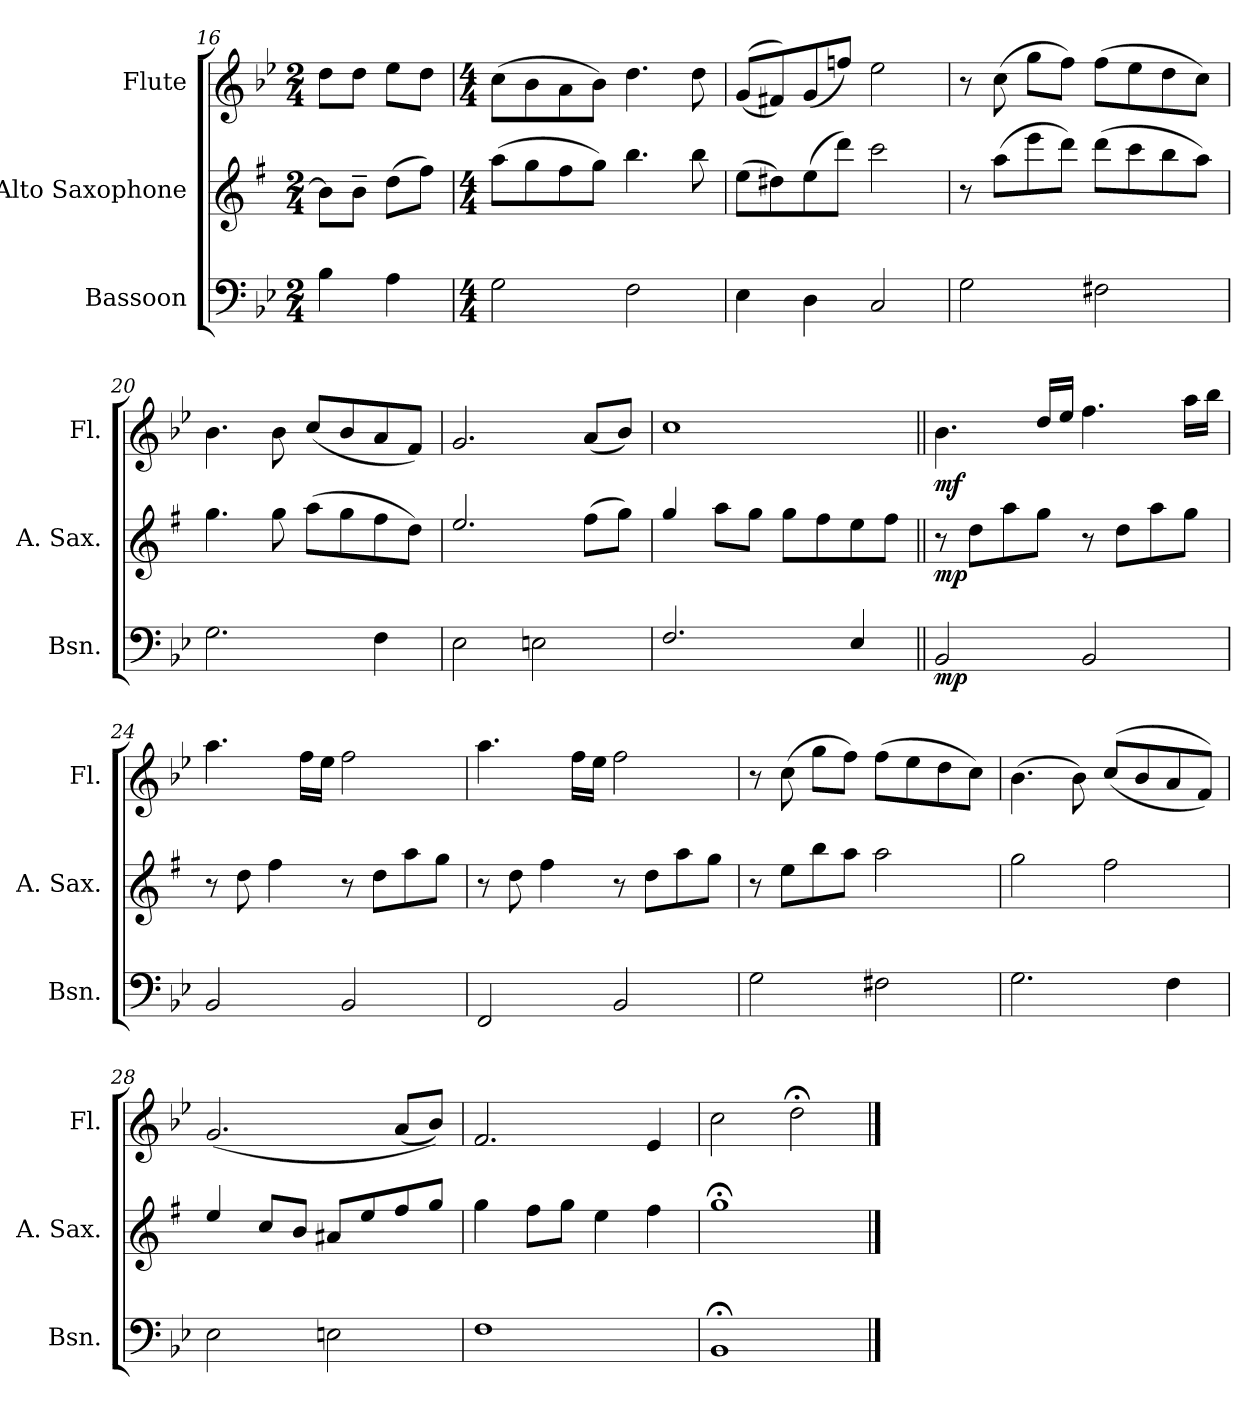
**kern	**dynam	**kern	**dynam	**kern	**dynam
*part3	*part3	*part2	*part2	*part1	*part1
*staff3	*staff3	*staff2	*staff2	*staff1	*staff1
*I"Bassoon	*	*I"Alto Saxophone	*	*I"Flute	*
*I'Bsn.	*	*I'A. Sax.	*	*I'Fl.	*
!!LO:PB:g=z
*clefF4	*	*clefG2	*	*clefG2	*
*	*	*ITrd5c9	*	*	*
*k[b-e-]	*	*k[b-e-]	*	*k[b-e-]	*
*M2/4	*	*M2/4	*	*M2/4	*
=16	=16	=16	=16	=16	=16
4B-\	.	8d\L]	.	8dd\L	.
.	.	8d~\J	.	8dd\J	.
4A\	.	(>8f\L	.	8ee-\L	.
.	.	8a\J)	.	8dd\J	.
=17	=17	=17	=17	=17	=17
*M4/4	*	*M4/4	*	*M4/4	*
2G\	.	(>8cc\L	.	(>8cc\L	.
.	.	8b-\	.	8b-\	.
.	.	8a\	.	8a\	.
.	.	8b-\J)	.	8b-\J)	.
2F\	.	4.dd\	.	4.dd\	.
.	.	8dd\	.	8dd\	.
=18	=18	=18	=18	=18	=18
4E-\	.	(>8g\L	.	(<(<8g/L	.
.	.	8f#X\)	.	8f#X/))	.
4D\	.	(>8g\	.	(<8g/	.
.	.	8ff\J)	.	8ffn/J)	.
2C/	.	2ee-\	.	2ee-\	.
=19	=19	=19	=19	=19	=19
2G\	.	8r	.	8r	.
.	.	(>8cc\L	.	(>8cc\	.
.	.	8gg\	.	8gg\L	.
.	.	8ff\J)	.	8ff\J)	.
2F#X\	.	(>8ff\L	.	(>8ff\L	.
.	.	8ee-\	.	8ee-\	.
.	.	8dd\	.	8dd\	.
.	.	8cc\J)	.	8cc\J)	.
=20	=20	=20	=20	=20	=20
2.G\	.	4.b-\	.	4.b-\	.
.	.	8b-\	.	8b-\	.
.	.	(>8cc\L	.	(<8cc/L	.
.	.	8b-\	.	8b-/	.
4F\	.	8a\	.	8a/	.
.	.	8f\J)	.	8f/J)	.
=21	=21	=21	=21	=21	=21
2E-\	.	2.g/	.	2.g/	.
2En\	.	.	.	.	.
.	.	(>8a\L	.	(<8a/L	.
.	.	8b-\J)	.	8b-/J)	.
!!LO:LB:g=z
=22	=22	=22	=22	=22	=22
2.F/	.	4b-/	.	1cc	.
.	.	8cc\L	.	.	.
.	.	8b-\J	.	.	.
.	.	8b-\L	.	.	.
.	.	8a\	.	.	.
4E-/	.	8g\	.	.	.
.	.	8a\J	.	.	.
=23||	=23||	=23||	=23||	=23||	=23||
!	!LO:DY:b	!	!LO:DY:b	!	!LO:DY:b
2BB-/	mp	8r	mp	4.b-\	mf
.	.	8f\L	.	.	.
.	.	8cc\	.	.	.
.	.	8b-\J	.	16dd/LL	.
.	.	.	.	16ee-/JJ	.
2BB-/	.	8r	.	4.ff\	.
.	.	8f\L	.	.	.
.	.	8cc\	.	.	.
.	.	8b-\J	.	16aa\LL	.
.	.	.	.	16bb-\JJ	.
=24	=24	=24	=24	=24	=24
2BB-/	.	8r	.	4.aa\	.
.	.	8f\	.	.	.
.	.	4a\	.	.	.
.	.	.	.	16ff\LL	.
.	.	.	.	16ee-\JJ	.
2BB-/	.	8r	.	2ff\	.
.	.	8f\L	.	.	.
.	.	8cc\	.	.	.
.	.	8b-\J	.	.	.
=25	=25	=25	=25	=25	=25
2FF/	.	8r	.	4.aa\	.
.	.	8f\	.	.	.
.	.	4a\	.	.	.
.	.	.	.	16ff\LL	.
.	.	.	.	16ee-\JJ	.
2BB-/	.	8r	.	2ff\	.
.	.	8f\L	.	.	.
.	.	8cc\	.	.	.
.	.	8b-\J	.	.	.
=26	=26	=26	=26	=26	=26
2G\	.	8r	.	8r	.
.	.	8g\L	.	(>8cc\	.
.	.	8dd\	.	8gg\L	.
.	.	8cc\J	.	8ff\J)	.
2F#X\	.	2cc\	.	(>8ff\L	.
.	.	.	.	8ee-\	.
.	.	.	.	8dd\	.
.	.	.	.	8cc\J)	.
!!LO:LB:g=z
=27	=27	=27	=27	=27	=27
2.G\	.	2b-\	.	(>4.b-\	.
.	.	.	.	8b-\)	.
.	.	2a\	.	(<(<8cc/L	.
.	.	.	.	8b-/	.
4F\	.	.	.	8a/	.
.	.	.	.	8f/J))	.
=28	=28	=28	=28	=28	=28
2E-\	.	4g/	.	(<2.g/	.
.	.	8e-/L	.	.	.
.	.	8d/J	.	.	.
2En\	.	8c#X/L	.	.	.
.	.	8g/	.	.	.
.	.	8a/	.	(<8a/L	.
.	.	8b-/J	.	8b-/J))	.
=29	=29	=29	=29	=29	=29
1F	.	4b-\	.	2.f/	.
.	.	8a\L	.	.	.
.	.	8b-\J	.	.	.
.	.	4g\	.	.	.
.	.	4a\	.	4e-/	.
=30	=30	=30	=30	=30	=30
1BB-;<	.	1b-;<	.	2cc\	.
.	.	.	.	2dd;<\	.
==	==	==	==	==	==
*-	*-	*-	*-	*-	*-
